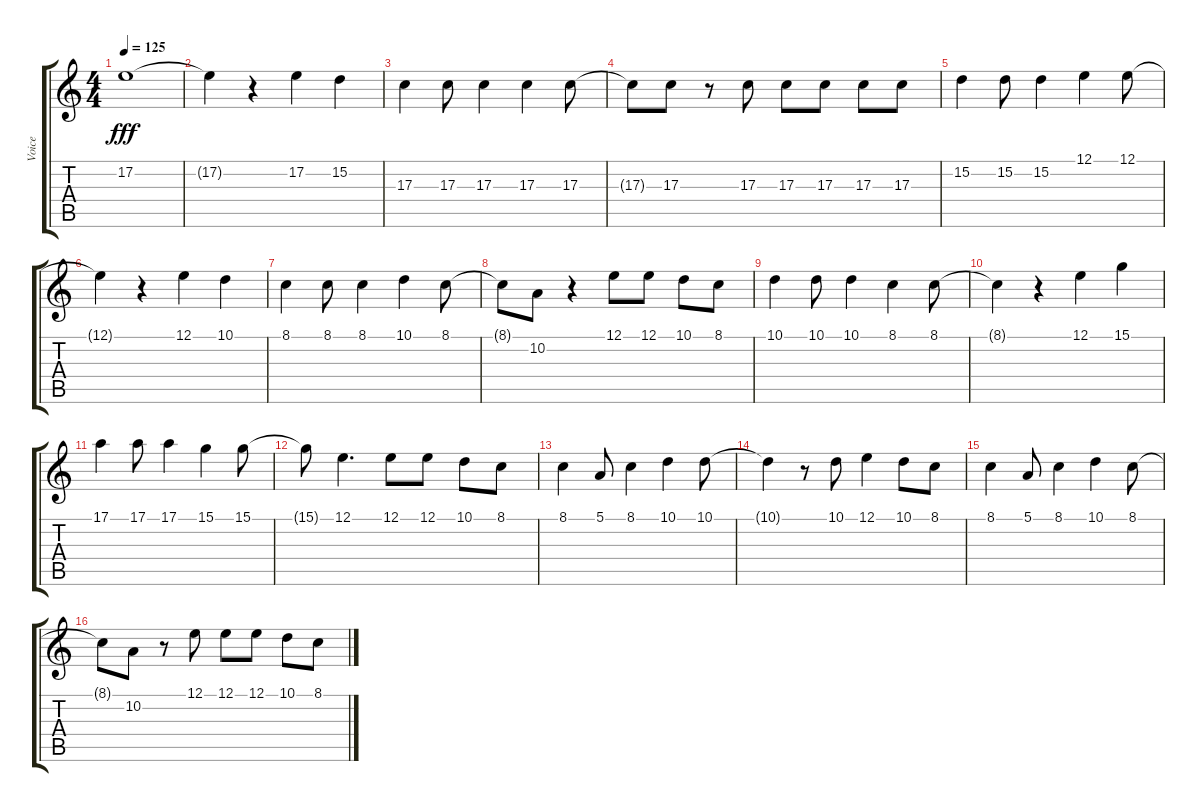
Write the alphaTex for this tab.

\track ("Voice" "Voice") {instrument violin}
\staff {score tabs}
\tuning (E4 B3 G3 D3 A2 E2) {hide}
\ts (4 4)
\tempo 125
\clef g2
\ks c
17.2.1{dy fff} |
17.2{t}.4 r.4 17.2.4 15.2.4 |
17.3.4 17.3.8 17.3.4 17.3.4 17.3.8 |
17.3{t}.8 17.3.8 r.8 17.3.8 17.3.8 17.3.8 17.3.8 17.3.8 |
15.2.4 15.2.8 15.2.4 12.1.4 12.1.8 |
12.1{t}.4 r.4 12.1.4 10.1.4 |
8.1.4 8.1.8 8.1.4 10.1.4 8.1.8 |
8.1{t}.8 10.2.8 r.4 12.1.8 12.1.8 10.1.8 8.1.8 |
10.1.4 10.1.8 10.1.4 8.1.4 8.1.8 |
8.1{t}.4 r.4 12.1.4 15.1.4 |
17.1.4 17.1.8 17.1.4 15.1.4 15.1.8 |
15.1{t}.8 12.1.4{d} 12.1.8 12.1.8 10.1.8 8.1.8 |
8.1.4 5.1.8 8.1.4 10.1.4 10.1.8 |
10.1{t}.4 r.8 10.1.8 12.1.4 10.1.8 8.1.8 |
8.1.4 5.1.8 8.1.4 10.1.4 8.1.8 |
8.1{t}.8 10.2.8 r.8 12.1.8 12.1.8 12.1.8 10.1.8 8.1.8
